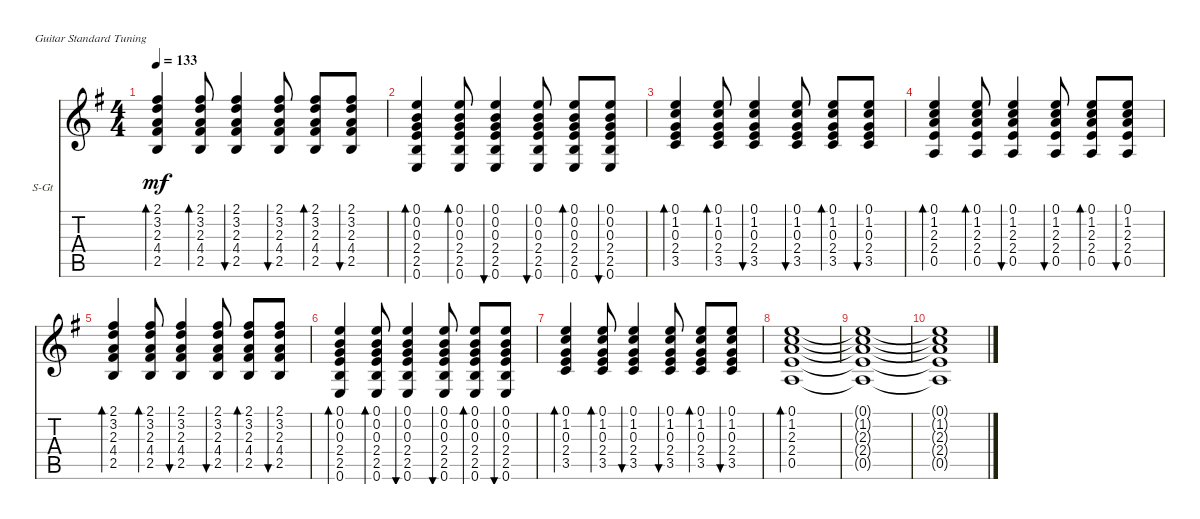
\defaultSystemsLayout 4
\bracketExtendMode nobrackets
\firstSystemTrackNameOrientation horizontal
\otherSystemsTrackNameOrientation horizontal
\track ("акустика" "S-Gt") {instrument acousticguitarsteel}
\staff {score tabs}
\tuning (E4 B3 G3 D3 A2 E2)
\ts (4 4)
\tempo 133
\clef g2
\ks eminor
(2.5 4.4 2.3 3.2 2.1).4{bd 30 dy mf} (2.5 4.4 2.3 3.2 2.1).8{bd 30} (2.5 4.4 2.3 3.2 2.1).4{bu 30} (2.5 4.4 2.3 3.2 2.1).8{bu 30} (2.5 4.4 2.3 3.2 2.1).8{bd 30} (2.5 4.4 2.3 3.2 2.1).8{bu 30} |
(0.6 2.5 2.4 0.3 0.2 0.1).4{bd 30} (0.6 2.5 2.4 0.3 0.2 0.1).8{bd 30} (0.6 2.5 2.4 0.3 0.2 0.1).4{bu 30} (0.6 2.5 2.4 0.3 0.2 0.1).8{bu 30} (0.6 2.5 2.4 0.3 0.2 0.1).8{bd 30} (0.6 2.5 2.4 0.3 0.2 0.1).8{bu 30} |
(3.5 2.4 0.3 1.2 0.1).4{bd 30} (3.5 2.4 0.3 1.2 0.1).8{bd 30} (3.5 2.4 0.3 1.2 0.1).4{bu 30} (3.5 2.4 0.3 1.2 0.1).8{bu 30} (3.5 2.4 0.3 1.2 0.1).8{bd 30} (3.5 2.4 0.3 1.2 0.1).8{bu 30} |
(0.5 2.4 2.3 1.2 0.1).4{bd 30} (0.5 2.4 2.3 1.2 0.1).8{bd 30} (0.5 2.4 2.3 1.2 0.1).4{bu 30} (0.5 2.4 2.3 1.2 0.1).8{bu 30} (0.5 2.4 2.3 1.2 0.1).8{bd 30} (0.5 2.4 2.3 1.2 0.1).8{bu 30} |
(2.5 4.4 2.3 3.2 2.1).4{bd 30} (2.5 4.4 2.3 3.2 2.1).8{bd 30} (2.5 4.4 2.3 3.2 2.1).4{bu 30} (2.5 4.4 2.3 3.2 2.1).8{bu 30} (2.5 4.4 2.3 3.2 2.1).8{bd 30} (2.5 4.4 2.3 3.2 2.1).8{bu 30} |
(0.6 2.5 2.4 0.3 0.2 0.1).4{bd 30} (0.6 2.5 2.4 0.3 0.2 0.1).8{bd 30} (0.6 2.5 2.4 0.3 0.2 0.1).4{bu 30} (0.6 2.5 2.4 0.3 0.2 0.1).8{bu 30} (0.6 2.5 2.4 0.3 0.2 0.1).8{bd 30} (0.6 2.5 2.4 0.3 0.2 0.1).8{bu 30} |
(3.5 2.4 0.3 1.2 0.1).4{bd 30} (3.5 2.4 0.3 1.2 0.1).8{bd 30} (3.5 2.4 0.3 1.2 0.1).4{bu 30} (3.5 2.4 0.3 1.2 0.1).8{bu 30} (3.5 2.4 0.3 1.2 0.1).8{bd 30} (3.5 2.4 0.3 1.2 0.1).8{bu 30} |
(0.5 2.4 2.3 1.2 0.1).1{bd 30} |
(0.5{t} 2.4{t} 2.3{t} 1.2{t} 0.1{t}).1 |
(0.5{t} 2.4{t} 2.3{t} 1.2{t} 0.1{t}).1
